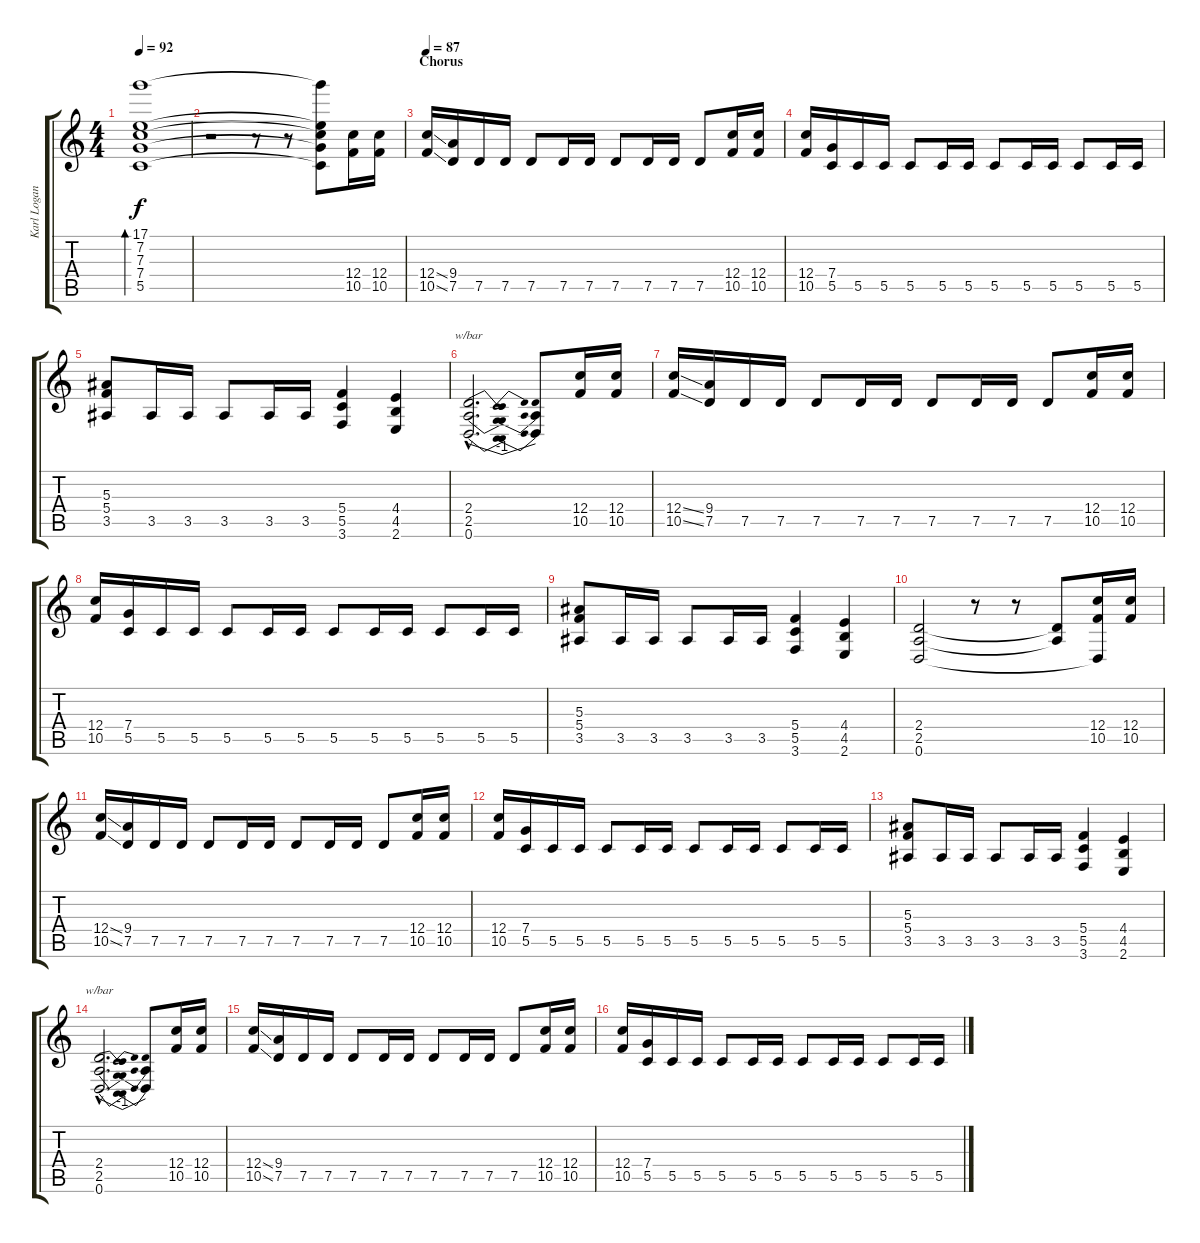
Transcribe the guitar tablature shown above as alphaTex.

\track ("Karl Logan" "Karl Logan") {instrument distortionguitar}
\staff {score tabs}
\tuning (D4 A3 F3 C3 G2 D2) {hide}
\ts (4 4)
\tempo 92
\clef g2
\ks c
(17.1 7.2 7.3 7.4 5.5).1{bd 480 dy f} |
r.2 r.8 r.8 (17.1{t} 7.2{t} 7.3{t} 7.4{t} 5.5{t}).8 (12.4 10.5).16{balance 2 instrument distortionguitar} (12.4 10.5).16 |
\section ("" "Chorus")
\tempo 87
(12.4{ss} 10.5{ss}).16 (9.4 7.5).16 7.5.16 7.5.16 7.5.8 7.5.16 7.5.16 7.5.8 7.5.16 7.5.16 7.5.8 (12.4 10.5).16 (12.4 10.5).16 |
(12.4 10.5).16 (7.4 5.5).16 5.5.16 5.5.16 5.5.8 5.5.16 5.5.16 5.5.8 5.5.16 5.5.16 5.5.8 5.5.16 5.5.16 |
(5.3 5.4 3.5).8 3.5.16 3.5.16 3.5.8 3.5.16 3.5.16 (5.4 5.5 3.6).4 (4.4 4.5 2.6).4 |
(2.4{hac} 2.5{hac} 0.6{hac}).2{d tbe (dip default 0 0 30 -4 60 0)} (2.5{t} 0.6{t}).8 (12.4 10.5).16 (12.4 10.5).16 |
(12.4{ss} 10.5{ss}).16 (9.4 7.5).16 7.5.16 7.5.16 7.5.8 7.5.16 7.5.16 7.5.8 7.5.16 7.5.16 7.5.8 (12.4 10.5).16 (12.4 10.5).16 |
(12.4 10.5).16 (7.4 5.5).16 5.5.16 5.5.16 5.5.8 5.5.16 5.5.16 5.5.8 5.5.16 5.5.16 5.5.8 5.5.16 5.5.16 |
(5.3 5.4 3.5).8 3.5.16 3.5.16 3.5.8 3.5.16 3.5.16 (5.4 5.5 3.6).4 (4.4 4.5 2.6).4 |
(2.4 2.5 0.6).2 r.8 r.8 (2.4{t} 2.5{t}).8 (12.4 10.5 0.6{t}).16 (12.4 10.5).16 |
(12.4{ss} 10.5{ss}).16 (9.4 7.5).16 7.5.16 7.5.16 7.5.8 7.5.16 7.5.16 7.5.8 7.5.16 7.5.16 7.5.8 (12.4 10.5).16 (12.4 10.5).16 |
(12.4 10.5).16 (7.4 5.5).16 5.5.16 5.5.16 5.5.8 5.5.16 5.5.16 5.5.8 5.5.16 5.5.16 5.5.8 5.5.16 5.5.16 |
(5.3 5.4 3.5).8 3.5.16 3.5.16 3.5.8 3.5.16 3.5.16 (5.4 5.5 3.6).4 (4.4 4.5 2.6).4 |
(2.4{hac} 2.5{hac} 0.6{hac}).2{d tbe (dip default 0 0 30 -4 60 0) volume 7} (2.5{t} 0.6{t}).8 (12.4 10.5).16 (12.4 10.5).16 |
(12.4{ss} 10.5{ss}).16{volume 5} (9.4 7.5).16 7.5.16 7.5.16 7.5.8 7.5.16 7.5.16 7.5.8 7.5.16 7.5.16 7.5.8 (12.4 10.5).16 (12.4 10.5).16 |
(12.4 10.5).16{volume 3} (7.4 5.5).16 5.5.16 5.5.16 5.5.8 5.5.16 5.5.16 5.5.8 5.5.16 5.5.16 5.5.8 5.5.16 5.5.16
